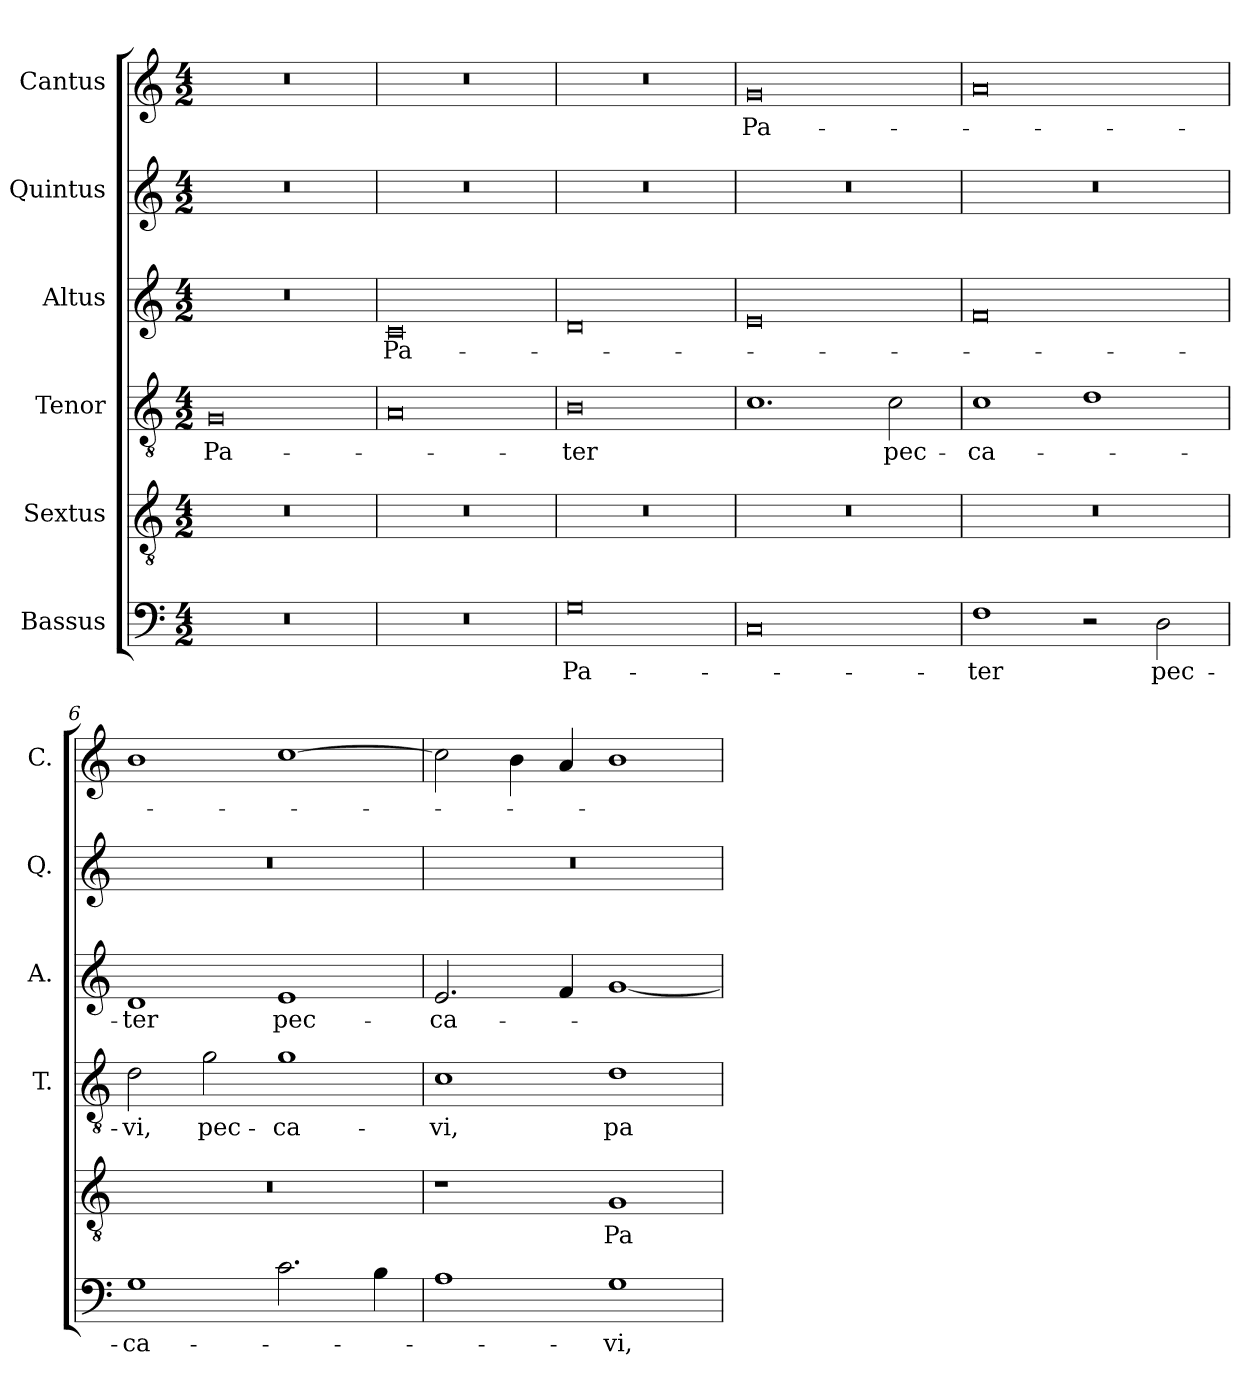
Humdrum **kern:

**kern	**text	**kern	**text	**kern	**text	**kern	**text	**kern	**kern	**text
*part6	*part6	*part5	*part5	*part4	*part4	*part3	*part3	*part2	*part1	*part1
*staff6	*staff6	*staff5	*staff5	*staff4	*staff4	*staff3	*staff3	*staff2	*staff1	*staff1
*I"Bassus	*	*I"Sextus	*	*I"Tenor	*	*I"Altus	*	*I"Quintus	*I"Cantus	*
*	*	*	*	*I'T.	*	*I'A.	*	*I'Q.	*I'C.	*
*clefF4	*	*clefGv2	*	*clefGv2	*	*clefG2	*	*clefG2	*clefG2	*
*k[]	*	*k[]	*	*k[]	*	*k[]	*	*k[]	*k[]	*
*M4/2	*	*M4/2	*	*M4/2	*	*M4/2	*	*M4/2	*M4/2	*
=1	=1	=1	=1	=1	=1	=1	=1	=1	=1	=1
!	!	!	!	!	!LO:LY:b	!	!	!	!	!
0r	.	0r	.	0G	Pa-	0r	.	0r	0r	.
=2	=2	=2	=2	=2	=2	=2	=2	=2	=2	=2
!	!	!	!	!	!	!	!LO:LY:b	!	!	!
0r	.	0r	.	0A	.	0c	Pa-	0r	0r	.
=3	=3	=3	=3	=3	=3	=3	=3	=3	=3	=3
!	!LO:LY:b	!	!	!	!LO:LY:b	!	!	!	!	!
0G	Pa-	0r	.	0B	-ter	0d	.	0r	0r	.
=4	=4	=4	=4	=4	=4	=4	=4	=4	=4	=4
!	!	!	!	!	!	!	!	!	!	!LO:LY:b
0C	.	0r	.	1.c	.	0e	.	0r	0g	Pa-
!	!	!	!	!	!LO:LY:b	!	!	!	!	!
.	.	.	.	2c\	pec-	.	.	.	.	.
=5	=5	=5	=5	=5	=5	=5	=5	=5	=5	=5
!	!LO:LY:b	!	!	!	!LO:LY:b	!	!	!	!	!
1F	-ter	0r	.	1c	-ca-	0f	.	0r	0a	.
2r	.	.	.	1d	.	.	.	.	.	.
!	!LO:LY:b	!	!	!	!	!	!	!	!	!
2D\	pec-	.	.	.	.	.	.	.	.	.
=6	=6	=6	=6	=6	=6	=6	=6	=6	=6	=6
!	!LO:LY:b	!	!	!	!LO:LY:b	!	!LO:LY:b	!	!	!
1G	-ca-	0r	.	2d\	-vi,	1d	-ter	0r	1b	.
!	!	!	!	!	!LO:LY:b	!	!	!	!	!
.	.	.	.	2g\	pec-	.	.	.	.	.
!	!	!	!	!	!LO:LY:b	!	!LO:LY:b	!	!	!
2.c\	.	.	.	1g	-ca-	1e	pec-	.	[1cc	.
4B\	.	.	.	.	.	.	.	.	.	.
=7	=7	=7	=7	=7	=7	=7	=7	=7	=7	=7
!	!	!	!	!	!LO:LY:b	!	!LO:LY:b	!	!	!
1A	.	1r	.	1c	-vi,	2.e/	-ca-	0r	2cc\]	.
.	.	.	.	.	.	.	.	.	4b\	.
.	.	.	.	.	.	4f/	.	.	4a/	.
!	!LO:LY:b	!	!LO:LY:b	!	!LO:LY:b	!	!	!	!	!
1G	-vi,	1G	Pa-	1d	pa-	[1g	.	.	1b	.
=	=	=	=	=	=	=	=	=	=	=
*-	*-	*-	*-	*-	*-	*-	*-	*-	*-	*-
